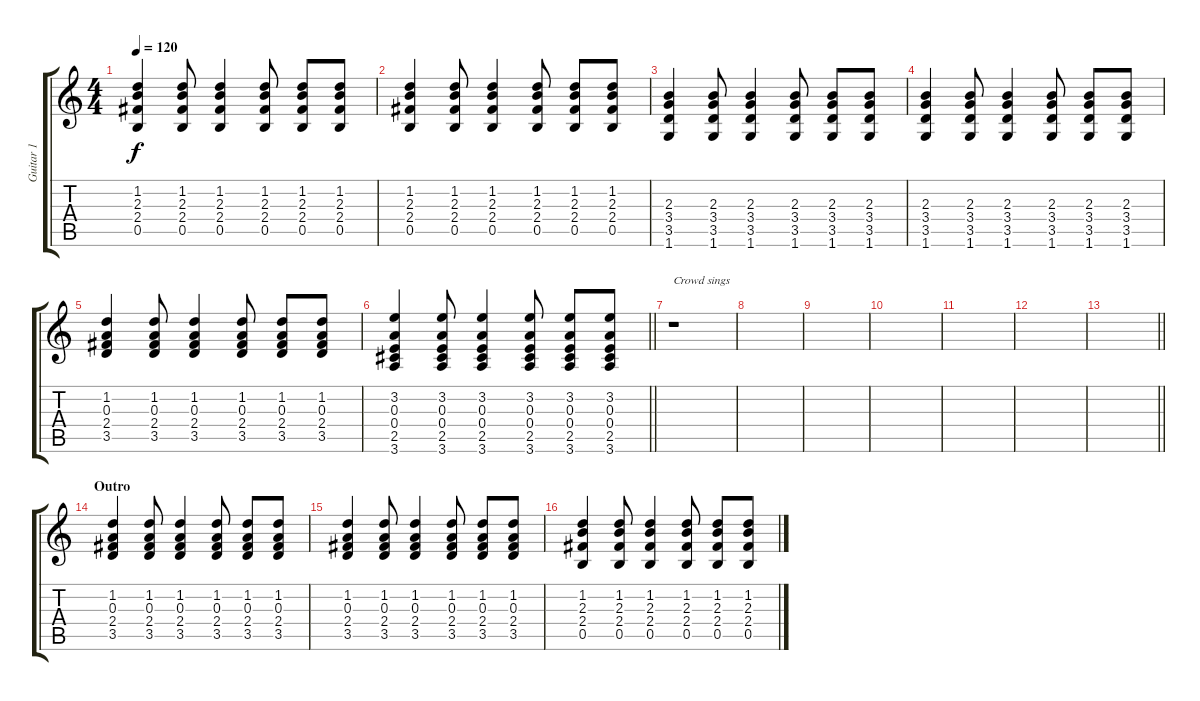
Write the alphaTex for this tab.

\track ("Guitar 1" "Guitar 1") {instrument acousticguitarsteel}
\staff {score tabs}
\tuning (Gb4 Db4 A3 E3 B2 Gb2) {hide}
\ts (4 4)
\tempo 120
\clef g2
\ks c
(1.2 2.3 2.4 0.5).4{dy f} (1.2 2.3 2.4 0.5).8 (1.2 2.3 2.4 0.5).4 (1.2 2.3 2.4 0.5).8 (1.2 2.3 2.4 0.5).8 (1.2 2.3 2.4 0.5).8 |
(1.2 2.3 2.4 0.5).4 (1.2 2.3 2.4 0.5).8 (1.2 2.3 2.4 0.5).4 (1.2 2.3 2.4 0.5).8 (1.2 2.3 2.4 0.5).8 (1.2 2.3 2.4 0.5).8 |
(2.3 3.4 3.5 1.6).4 (2.3 3.4 3.5 1.6).8 (2.3 3.4 3.5 1.6).4 (2.3 3.4 3.5 1.6).8 (2.3 3.4 3.5 1.6).8 (2.3 3.4 3.5 1.6).8 |
(2.3 3.4 3.5 1.6).4 (2.3 3.4 3.5 1.6).8 (2.3 3.4 3.5 1.6).4 (2.3 3.4 3.5 1.6).8 (2.3 3.4 3.5 1.6).8 (2.3 3.4 3.5 1.6).8 |
(1.2 0.3 2.4 3.5).4 (1.2 0.3 2.4 3.5).8 (1.2 0.3 2.4 3.5).4 (1.2 0.3 2.4 3.5).8 (1.2 0.3 2.4 3.5).8 (1.2 0.3 2.4 3.5).8 |
\barLineRight lightlight
(3.2 0.3 0.4 2.5 3.6).4 (3.2 0.3 0.4 2.5 3.6).8 (3.2 0.3 0.4 2.5 3.6).4 (3.2 0.3 0.4 2.5 3.6).8 (3.2 0.3 0.4 2.5 3.6).8 (3.2 0.3 0.4 2.5 3.6).8 |
r.1{txt "Crowd sings"} |
|
|
|
|
|
\barLineRight lightlight
|
\section ("" "Outro")
(1.2 0.3 2.4 3.5).4 (1.2 0.3 2.4 3.5).8 (1.2 0.3 2.4 3.5).4 (1.2 0.3 2.4 3.5).8 (1.2 0.3 2.4 3.5).8 (1.2 0.3 2.4 3.5).8 |
(1.2 0.3 2.4 3.5).4 (1.2 0.3 2.4 3.5).8 (1.2 0.3 2.4 3.5).4 (1.2 0.3 2.4 3.5).8 (1.2 0.3 2.4 3.5).8 (1.2 0.3 2.4 3.5).8 |
(1.2 2.3 2.4 0.5).4 (1.2 2.3 2.4 0.5).8 (1.2 2.3 2.4 0.5).4 (1.2 2.3 2.4 0.5).8 (1.2 2.3 2.4 0.5).8 (1.2 2.3 2.4 0.5).8
